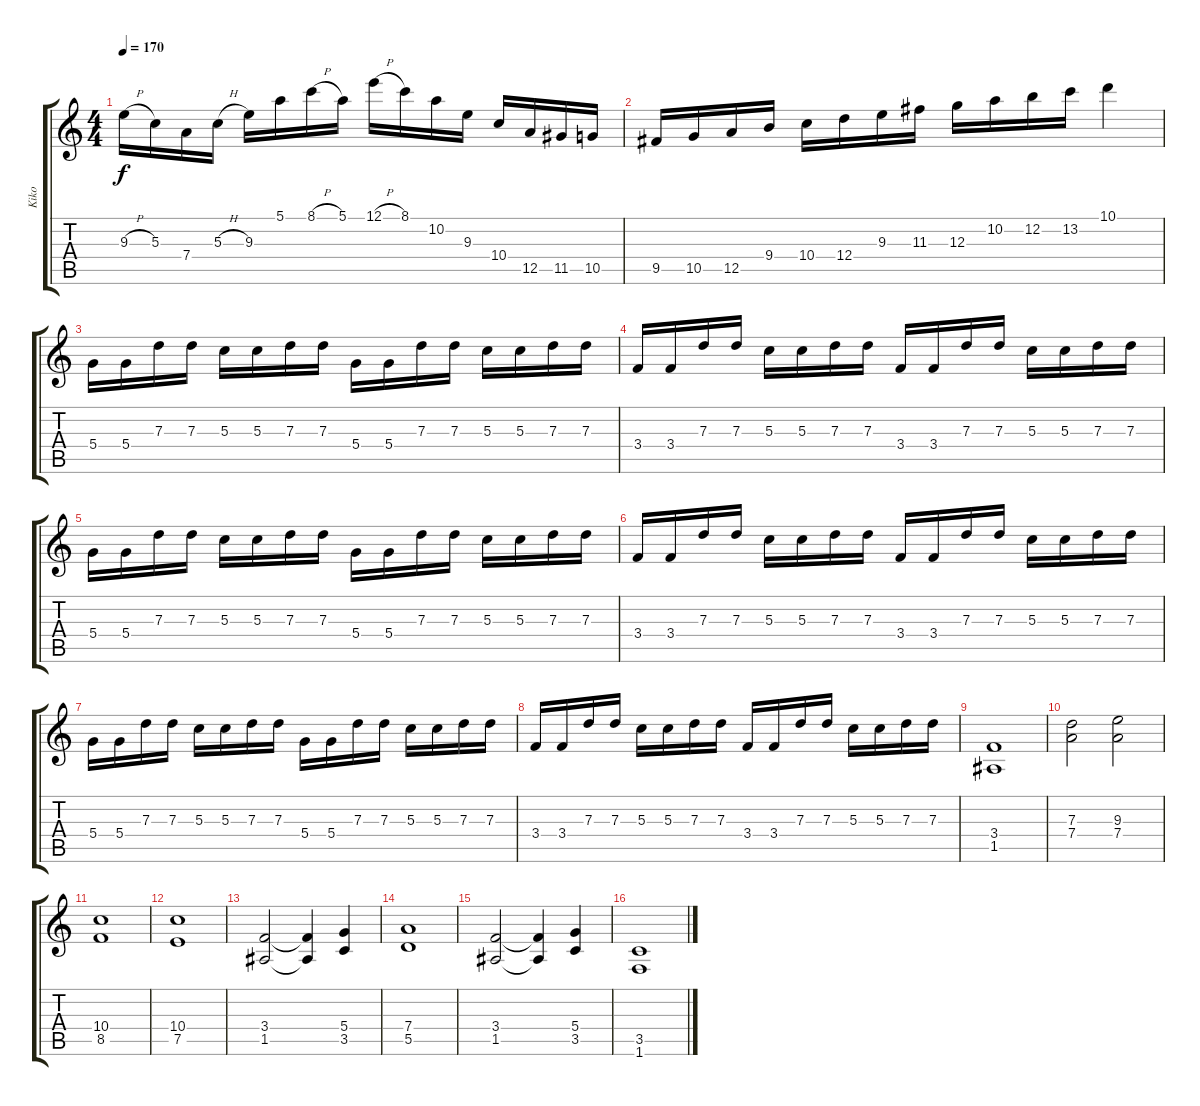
\track ("Kiko" "Kiko") {instrument overdrivenguitar}
\staff {score tabs}
\tuning (E4 B3 G3 D3 A2 E2) {hide}
\ts (4 4)
\tempo 170
\clef g2
\ks c
9.3{h}.16{dy f} 5.3.16 7.4.16 5.3{h}.16 9.3.16 5.1.16 8.1{h}.16 5.1.16 12.1{h}.16 8.1.16 10.2.16 9.3.16 10.4.16 12.5.16 11.5.16 10.5.16 |
9.5.16 10.5.16 12.5.16 9.4.16 10.4.16 12.4.16 9.3.16 11.3.16 12.3.16 10.2.16 12.2.16 13.2.16 10.1.4 |
5.4.16 5.4.16 7.3.16 7.3.16 5.3.16 5.3.16 7.3.16 7.3.16 5.4.16 5.4.16 7.3.16 7.3.16 5.3.16 5.3.16 7.3.16 7.3.16 |
3.4.16 3.4.16 7.3.16 7.3.16 5.3.16 5.3.16 7.3.16 7.3.16 3.4.16 3.4.16 7.3.16 7.3.16 5.3.16 5.3.16 7.3.16 7.3.16 |
5.4.16 5.4.16 7.3.16 7.3.16 5.3.16 5.3.16 7.3.16 7.3.16 5.4.16 5.4.16 7.3.16 7.3.16 5.3.16 5.3.16 7.3.16 7.3.16 |
3.4.16 3.4.16 7.3.16 7.3.16 5.3.16 5.3.16 7.3.16 7.3.16 3.4.16 3.4.16 7.3.16 7.3.16 5.3.16 5.3.16 7.3.16 7.3.16 |
5.4.16 5.4.16 7.3.16 7.3.16 5.3.16 5.3.16 7.3.16 7.3.16 5.4.16 5.4.16 7.3.16 7.3.16 5.3.16 5.3.16 7.3.16 7.3.16 |
3.4.16 3.4.16 7.3.16 7.3.16 5.3.16 5.3.16 7.3.16 7.3.16 3.4.16 3.4.16 7.3.16 7.3.16 5.3.16 5.3.16 7.3.16 7.3.16 |
(3.4 1.5).1 |
(7.3 7.4).2 (9.3 7.4).2 |
(10.4 8.5).1 |
(10.4 7.5).1 |
(3.4 1.5).2 (3.4{t} 1.5{t}).4 (5.4 3.5).4 |
(7.4 5.5).1 |
(3.4 1.5).2 (3.4{t} 1.5{t}).4 (5.4 3.5).4 |
(3.5 1.6).1
